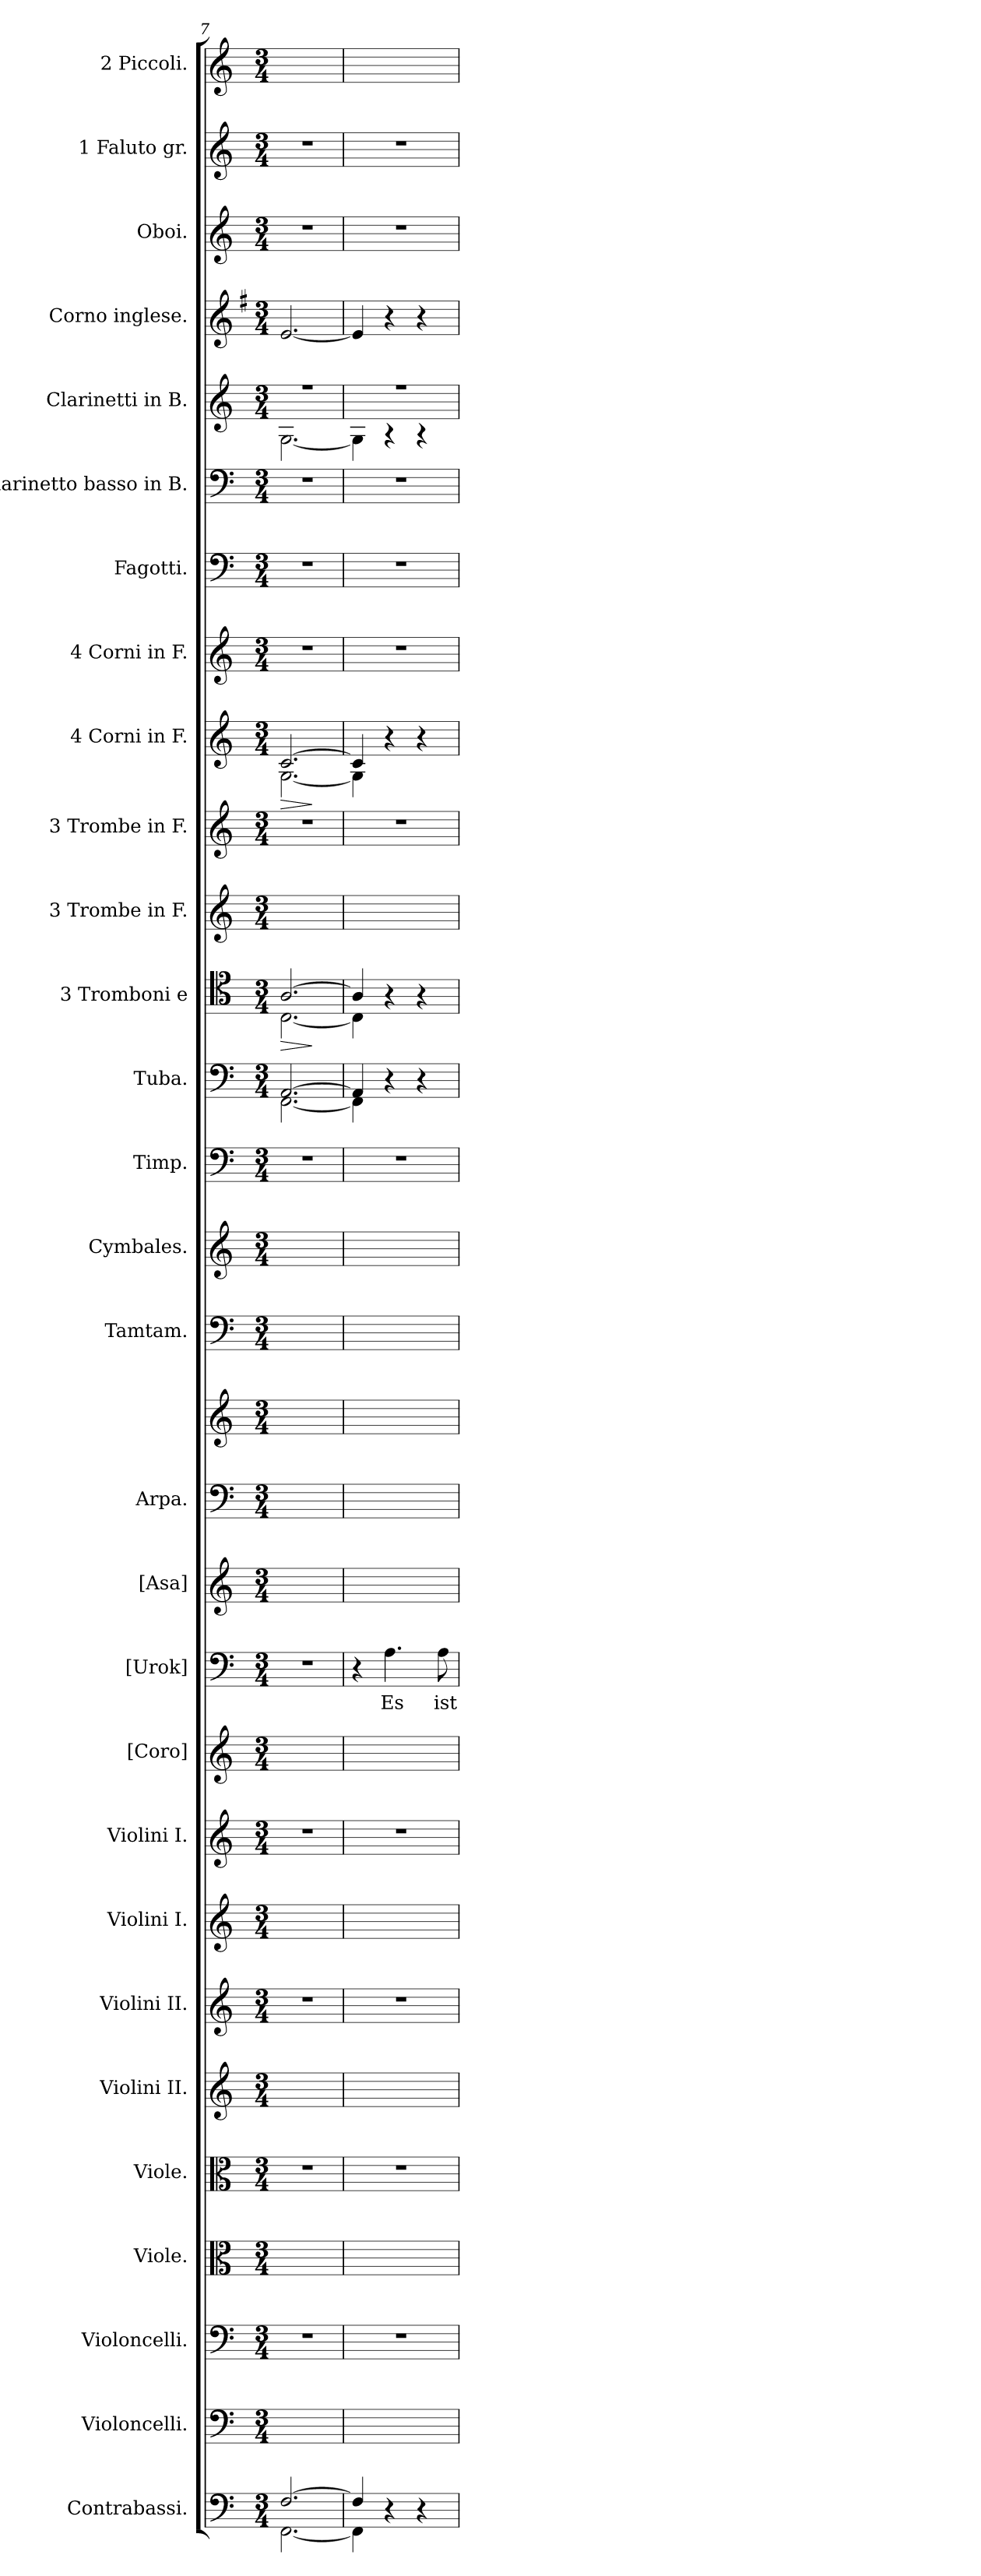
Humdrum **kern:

**kern	**kern	**kern	**kern	**kern	**kern	**kern	**kern	**kern	**kern	**kern	**text	**kern	**kern	**kern	**kern	**kern	**kern	**kern	**kern	**dynam	**kern	**kern	**kern	**dynam	**kern	**kern	**kern	**kern	**kern	**kern	**kern	**kern
*part29	*part28	*part27	*part26	*part25	*part24	*part23	*part22	*part21	*part20	*part19	*part19	*part18	*part17	*part17	*part16	*part15	*part14	*part13	*part12	*part12	*part11	*part10	*part9	*part9	*part8	*part7	*part6	*part5	*part4	*part3	*part2	*part1
*staff30	*staff29	*staff28	*staff27	*staff26	*staff25	*staff24	*staff23	*staff22	*staff21	*staff20	*staff20	*staff19	*staff18	*staff17	*staff16	*staff15	*staff14	*staff13	*staff12	*staff12	*staff11	*staff10	*staff9	*staff9	*staff8	*staff7	*staff6	*staff5	*staff4	*staff3	*staff2	*staff1
*I"Contrabassi.	*I"Violoncelli.	*I"Violoncelli.	*I"Viole.	*I"Viole.	*I"Violini II.	*I"Violini II.	*I"Violini I.	*I"Violini I.	*I"[Coro]	*I"[Urok]	*	*I"[Asa]	*I"Arpa.	*	*I"Tamtam.	*I"Cymbales.	*I"Timp.	*I"Tuba.	*I"3 Tromboni e	*	*I"3 Trombe in F.	*I"3 Trombe in F.	*I"4 Corni in F.	*	*I"4 Corni in F.	*I"Fagotti.	*I"Clarinetto basso in B.	*I"Clarinetti in B.	*I"Corno inglese.	*I"Oboi.	*I"1 Faluto gr.	*I"2 Piccoli.
*I'C.-B.	*I'Vcll.	*I'Vcll.	*	*	*I'II.	*I'II.	*	*	*	*I'Urok.	*	*I'Asa.	*	*	*I'Tamtam	*I'Cymb.	*I'Timp	*	*I'1.2. Tromb.	*	*	*I'1.2. Trb. F.	*I'Corni F.	*	*I'Corni F.	*I'Fag.	*	*I'Cl.B.	*I'Corno ingl.	*I'Ob.	*	*I'Picc.
*clefF4	*clefF4	*clefF4	*clefC3	*clefC3	*clefG2	*clefG2	*clefG2	*clefG2	*clefG2	*clefF4	*	*clefG2	*clefF4	*clefG2	*clefF4	*clefG2	*clefF4	*clefF4	*clefC4	*	*clefG2	*clefG2	*clefG2	*	*clefG2	*clefF4	*clefF4	*clefG2	*clefG2	*clefG2	*clefG2	*clefG2
*	*	*	*	*	*	*	*	*	*	*	*	*	*	*	*	*	*	*	*	*	*ITrd-3c-5	*ITrd-3c-5	*ITrd4c7	*	*ITrd4c7	*	*ITrd1c2	*ITrd1c2	*ITrd4c7	*	*	*
*k[]	*k[]	*k[]	*k[]	*k[]	*k[]	*k[]	*k[]	*k[]	*k[]	*k[]	*	*k[]	*k[]	*k[]	*k[]	*k[]	*k[]	*k[]	*k[]	*	*k[b-]	*k[b-]	*k[b-]	*	*k[b-]	*k[]	*k[b-e-]	*k[b-e-]	*k[]	*k[]	*k[]	*k[]
*M3/4	*M3/4	*M3/4	*M3/4	*M3/4	*M3/4	*M3/4	*M3/4	*M3/4	*M3/4	*M3/4	*	*M3/4	*M3/4	*M3/4	*M3/4	*M3/4	*M3/4	*M3/4	*M3/4	*	*M3/4	*M3/4	*M3/4	*	*M3/4	*M3/4	*M3/4	*M3/4	*M3/4	*M3/4	*M3/4	*M3/4
=7	=7	=7	=7	=7	=7	=7	=7	=7	=7	=7	=7	=7	=7	=7	=7	=7	=7	=7	=7	=7	=7	=7	=7	=7	=7	=7	=7	=7	=7	=7	=7	=7
*^	*	*	*	*	*	*	*	*	*	*	*	*	*	*	*	*	*	*^	*^	*	*	*	*	*	*	*	*	*	*	*	*	*
!	!	!	!	!	!	!	!	!	!	!	!	!	!	!	!	!	!	!	!	!	!	!	!LO:HP:b	!	!	!	!LO:HP:b	!	!	!	!	!	!	!	!
*	*	*	*	*	*	*	*	*	*	*	*	*	*	*	*	*	*	*	*	*	*	*	*	*	*	*^	*	*	*	*	*^	*	*	*	*
[2.F/	[2.FF\	2.ryy	2.r	2.ryy	2.r	2.ryy	2.r	2.ryy	2.r	2.ryy	2.r	.	2.ryy	2.ryy	2.ryy	2.ryy	2.ryy	2.r	[2.AA/	[2.FF\	[2.A/	[2.C\	>	2.ryy	2.r	[2.F/	[2.C\	>	2.r	2.r	2.r	2.rff	[2.F\	[2.A/	2.r	2.r	2.ryy
*	*	*	*	*	*	*	*	*	*	*	*	*	*	*	*	*	*	*	*v	*v	*	*	*	*	*	*v	*v	*	*	*	*	*v	*v	*	*	*	*
*v	*v	*	*	*	*	*	*	*	*	*	*	*	*	*	*	*	*	*	*	*v	*v	*	*	*	*	*	*	*	*	*	*	*	*	*
.	.	.	.	.	.	.	.	.	.	.	.	.	.	.	.	.	.	.	.	]	.	.	.	]	.	.	.	.	.	.	.	.
=8	=8	=8	=8	=8	=8	=8	=8	=8	=8	=8	=8	=8	=8	=8	=8	=8	=8	=8	=8	=8	=8	=8	=8	=8	=8	=8	=8	=8	=8	=8	=8	=8
*^	*	*	*	*	*	*	*	*	*	*	*	*	*	*	*	*	*	*^	*^	*	*	*	*^	*	*	*	*	*^	*	*	*	*
4F/]	4FF\]	2.ryy	2.r	2.ryy	2.r	2.ryy	2.r	2.ryy	2.r	2.ryy	4r	.	2.ryy	2.ryy	2.ryy	2.ryy	2.ryy	2.r	4AA/]	4FF\]	4A/]	4C\]	.	2.ryy	2.r	4F/]	4C\]	.	2.r	2.r	2.r	2.rff	4F\]	4A/]	2.r	2.r	2.ryy
4r	2ryy	.	.	.	.	.	.	.	.	.	4.A\	Es	.	.	.	.	.	.	4r	2ryy	4r	2ryy	.	.	.	4r	2ryy	.	.	.	.	.	4r	4r	.	.	.
4r	.	.	.	.	.	.	.	.	.	.	.	.	.	.	.	.	.	.	4r	.	4r	.	.	.	.	4r	.	.	.	.	.	.	4r	4r	.	.	.
.	.	.	.	.	.	.	.	.	.	.	8A\	ist	.	.	.	.	.	.	.	.	.	.	.	.	.	.	.	.	.	.	.	.	.	.	.	.	.
*	*	*	*	*	*	*	*	*	*	*	*	*	*	*	*	*	*	*	*v	*v	*	*	*	*	*	*v	*v	*	*	*	*	*v	*v	*	*	*	*
*v	*v	*	*	*	*	*	*	*	*	*	*	*	*	*	*	*	*	*	*	*v	*v	*	*	*	*	*	*	*	*	*	*	*	*	*
=	=	=	=	=	=	=	=	=	=	=	=	=	=	=	=	=	=	=	=	=	=	=	=	=	=	=	=	=	=	=	=	=
*-	*-	*-	*-	*-	*-	*-	*-	*-	*-	*-	*-	*-	*-	*-	*-	*-	*-	*-	*-	*-	*-	*-	*-	*-	*-	*-	*-	*-	*-	*-	*-	*-
